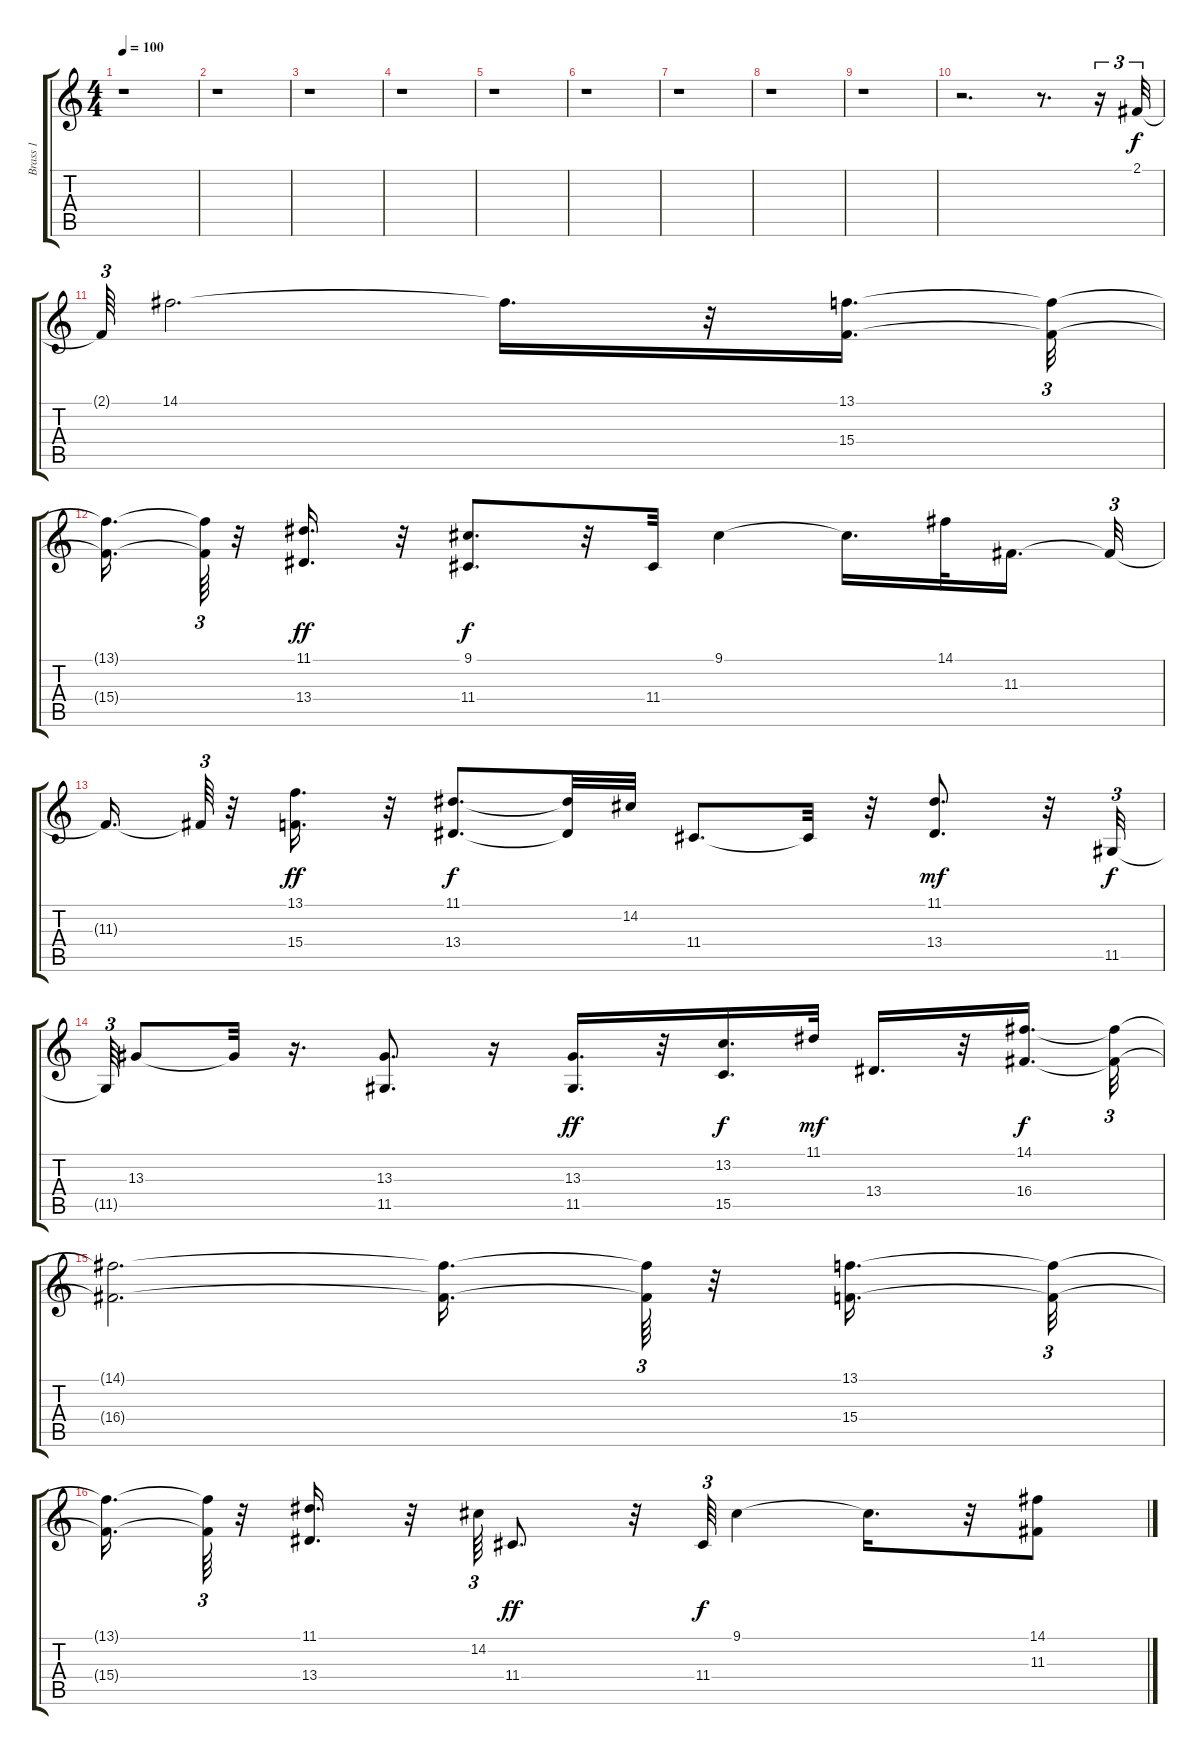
\track ("Brass 1" "Brass 1") {instrument synthbrass1}
\staff {score tabs}
\tuning (E4 B3 G3 D3 A2 E2) {hide}
\ts (4 4)
\tempo 100
\clef g2
\ks c
r.1{dy f} |
r.1 |
r.1 |
r.1 |
r.1 |
r.1 |
r.1 |
r.1 |
r.1 |
r.2{d} r.8{d} r.16{tu (3 2)} 2.1.32{tu (3 2)} |
2.1{t}.64{tu (3 2)} 14.1.2{d} 14.1{t}.16{d} r.32 (13.1 15.4).16{d} (13.1{t} 15.4{t}).32{tu (3 2)} |
(13.1{t} 15.4{t}).16{d} (13.1{t} 15.4{t}).64{tu (3 2)} r.32 (11.1 13.4).16{d dy ff} r.32 (9.1 11.4).8{d dy f} r.32 11.4.32 9.1.4 9.1{t}.16{d} 14.1.32 11.3.16{d} 11.3{t}.32{tu (3 2)} |
11.3{t}.16{d} 11.3{t}.64{tu (3 2)} r.32 (13.1 15.4).16{d dy ff} r.32 (11.1 13.4).8{d dy f} (11.1{t} 13.4{t}).32 14.2.32 11.4.8{d} 11.4{t}.32 r.32 (11.1 13.4).8{d dy mf} r.32 11.5.32{tu (3 2) dy f} |
11.5{t}.64{tu (3 2)} 13.3.8 13.3{t}.32 r.16{d} (13.3 11.5).8{d} r.16 (13.3 11.5).16{d dy ff} r.32 (13.2 15.5).16{d dy f} 11.1.32{dy mf} 13.4.16{d} r.32 (14.1 16.4).16{d dy f} (14.1{t} 16.4{t}).32{tu (3 2)} |
(14.1{t} 16.4{t}).2{d} (14.1{t} 16.4{t}).16{d} (14.1{t} 16.4{t}).64{tu (3 2)} r.32 (13.1 15.4).16{d} (13.1{t} 15.4{t}).32{tu (3 2)} |
(13.1{t} 15.4{t}).16{d} (13.1{t} 15.4{t}).64{tu (3 2)} r.32 (11.1 13.4).16{d} r.32 14.2.64{tu (3 2)} 11.4.8{d dy ff} r.32 11.4.64{tu (3 2) dy f} 9.1.4 9.1{t}.16{d} r.32 (14.1 11.3).8
